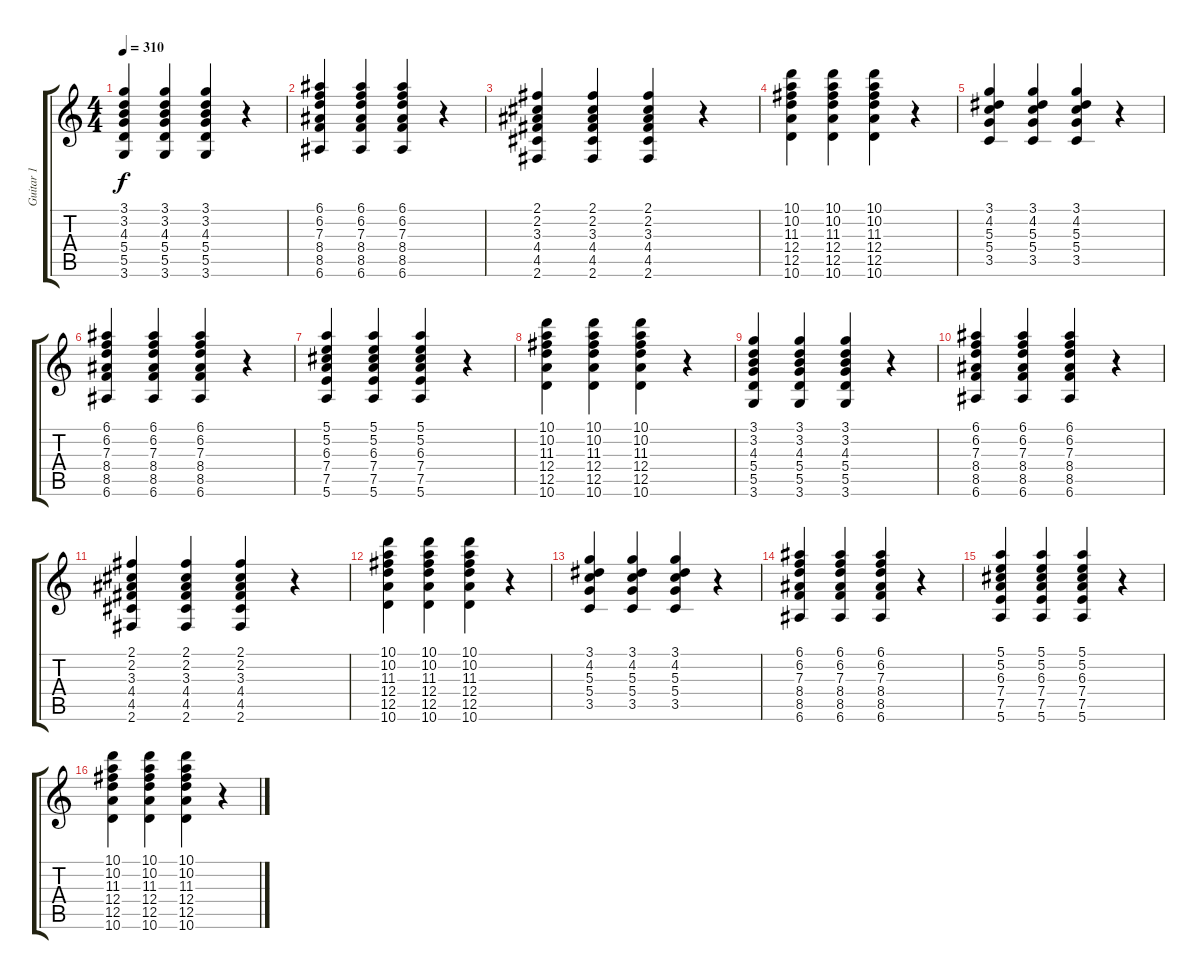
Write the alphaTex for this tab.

\track ("Guitar 1" "Guitar 1") {instrument electricguitarjazz}
\staff {score tabs}
\tuning (E4 B3 G3 D3 A2 E2) {hide}
\ts (4 4)
\tempo 310
\clef g2
\ks c
(3.1 3.2 4.3 5.4 5.5 3.6).4{dy f} (3.1 3.2 4.3 5.4 5.5 3.6).4 (3.1 3.2 4.3 5.4 5.5 3.6).4 r.4 |
(6.1 6.2 7.3 8.4 8.5 6.6).4 (6.1 6.2 7.3 8.4 8.5 6.6).4 (6.1 6.2 7.3 8.4 8.5 6.6).4 r.4 |
(2.1 2.2 3.3 4.4 4.5 2.6).4 (2.1 2.2 3.3 4.4 4.5 2.6).4 (2.1 2.2 3.3 4.4 4.5 2.6).4 r.4 |
(10.1 10.2 11.3 12.4 12.5 10.6).4 (10.1 10.2 11.3 12.4 12.5 10.6).4 (10.1 10.2 11.3 12.4 12.5 10.6).4 r.4 |
(3.1 4.2 5.3 5.4 3.5).4 (3.1 4.2 5.3 5.4 3.5).4 (3.1 4.2 5.3 5.4 3.5).4 r.4 |
(6.1 6.2 7.3 8.4 8.5 6.6).4 (6.1 6.2 7.3 8.4 8.5 6.6).4 (6.1 6.2 7.3 8.4 8.5 6.6).4 r.4 |
(5.1 5.2 6.3 7.4 7.5 5.6).4 (5.1 5.2 6.3 7.4 7.5 5.6).4 (5.1 5.2 6.3 7.4 7.5 5.6).4 r.4 |
(10.1 10.2 11.3 12.4 12.5 10.6).4 (10.1 10.2 11.3 12.4 12.5 10.6).4 (10.1 10.2 11.3 12.4 12.5 10.6).4 r.4 |
(3.1 3.2 4.3 5.4 5.5 3.6).4 (3.1 3.2 4.3 5.4 5.5 3.6).4 (3.1 3.2 4.3 5.4 5.5 3.6).4 r.4 |
(6.1 6.2 7.3 8.4 8.5 6.6).4 (6.1 6.2 7.3 8.4 8.5 6.6).4 (6.1 6.2 7.3 8.4 8.5 6.6).4 r.4 |
(2.1 2.2 3.3 4.4 4.5 2.6).4 (2.1 2.2 3.3 4.4 4.5 2.6).4 (2.1 2.2 3.3 4.4 4.5 2.6).4 r.4 |
(10.1 10.2 11.3 12.4 12.5 10.6).4 (10.1 10.2 11.3 12.4 12.5 10.6).4 (10.1 10.2 11.3 12.4 12.5 10.6).4 r.4 |
(3.1 4.2 5.3 5.4 3.5).4 (3.1 4.2 5.3 5.4 3.5).4 (3.1 4.2 5.3 5.4 3.5).4 r.4 |
(6.1 6.2 7.3 8.4 8.5 6.6).4 (6.1 6.2 7.3 8.4 8.5 6.6).4 (6.1 6.2 7.3 8.4 8.5 6.6).4 r.4 |
(5.1 5.2 6.3 7.4 7.5 5.6).4 (5.1 5.2 6.3 7.4 7.5 5.6).4 (5.1 5.2 6.3 7.4 7.5 5.6).4 r.4 |
(10.1 10.2 11.3 12.4 12.5 10.6).4 (10.1 10.2 11.3 12.4 12.5 10.6).4 (10.1 10.2 11.3 12.4 12.5 10.6).4 r.4
